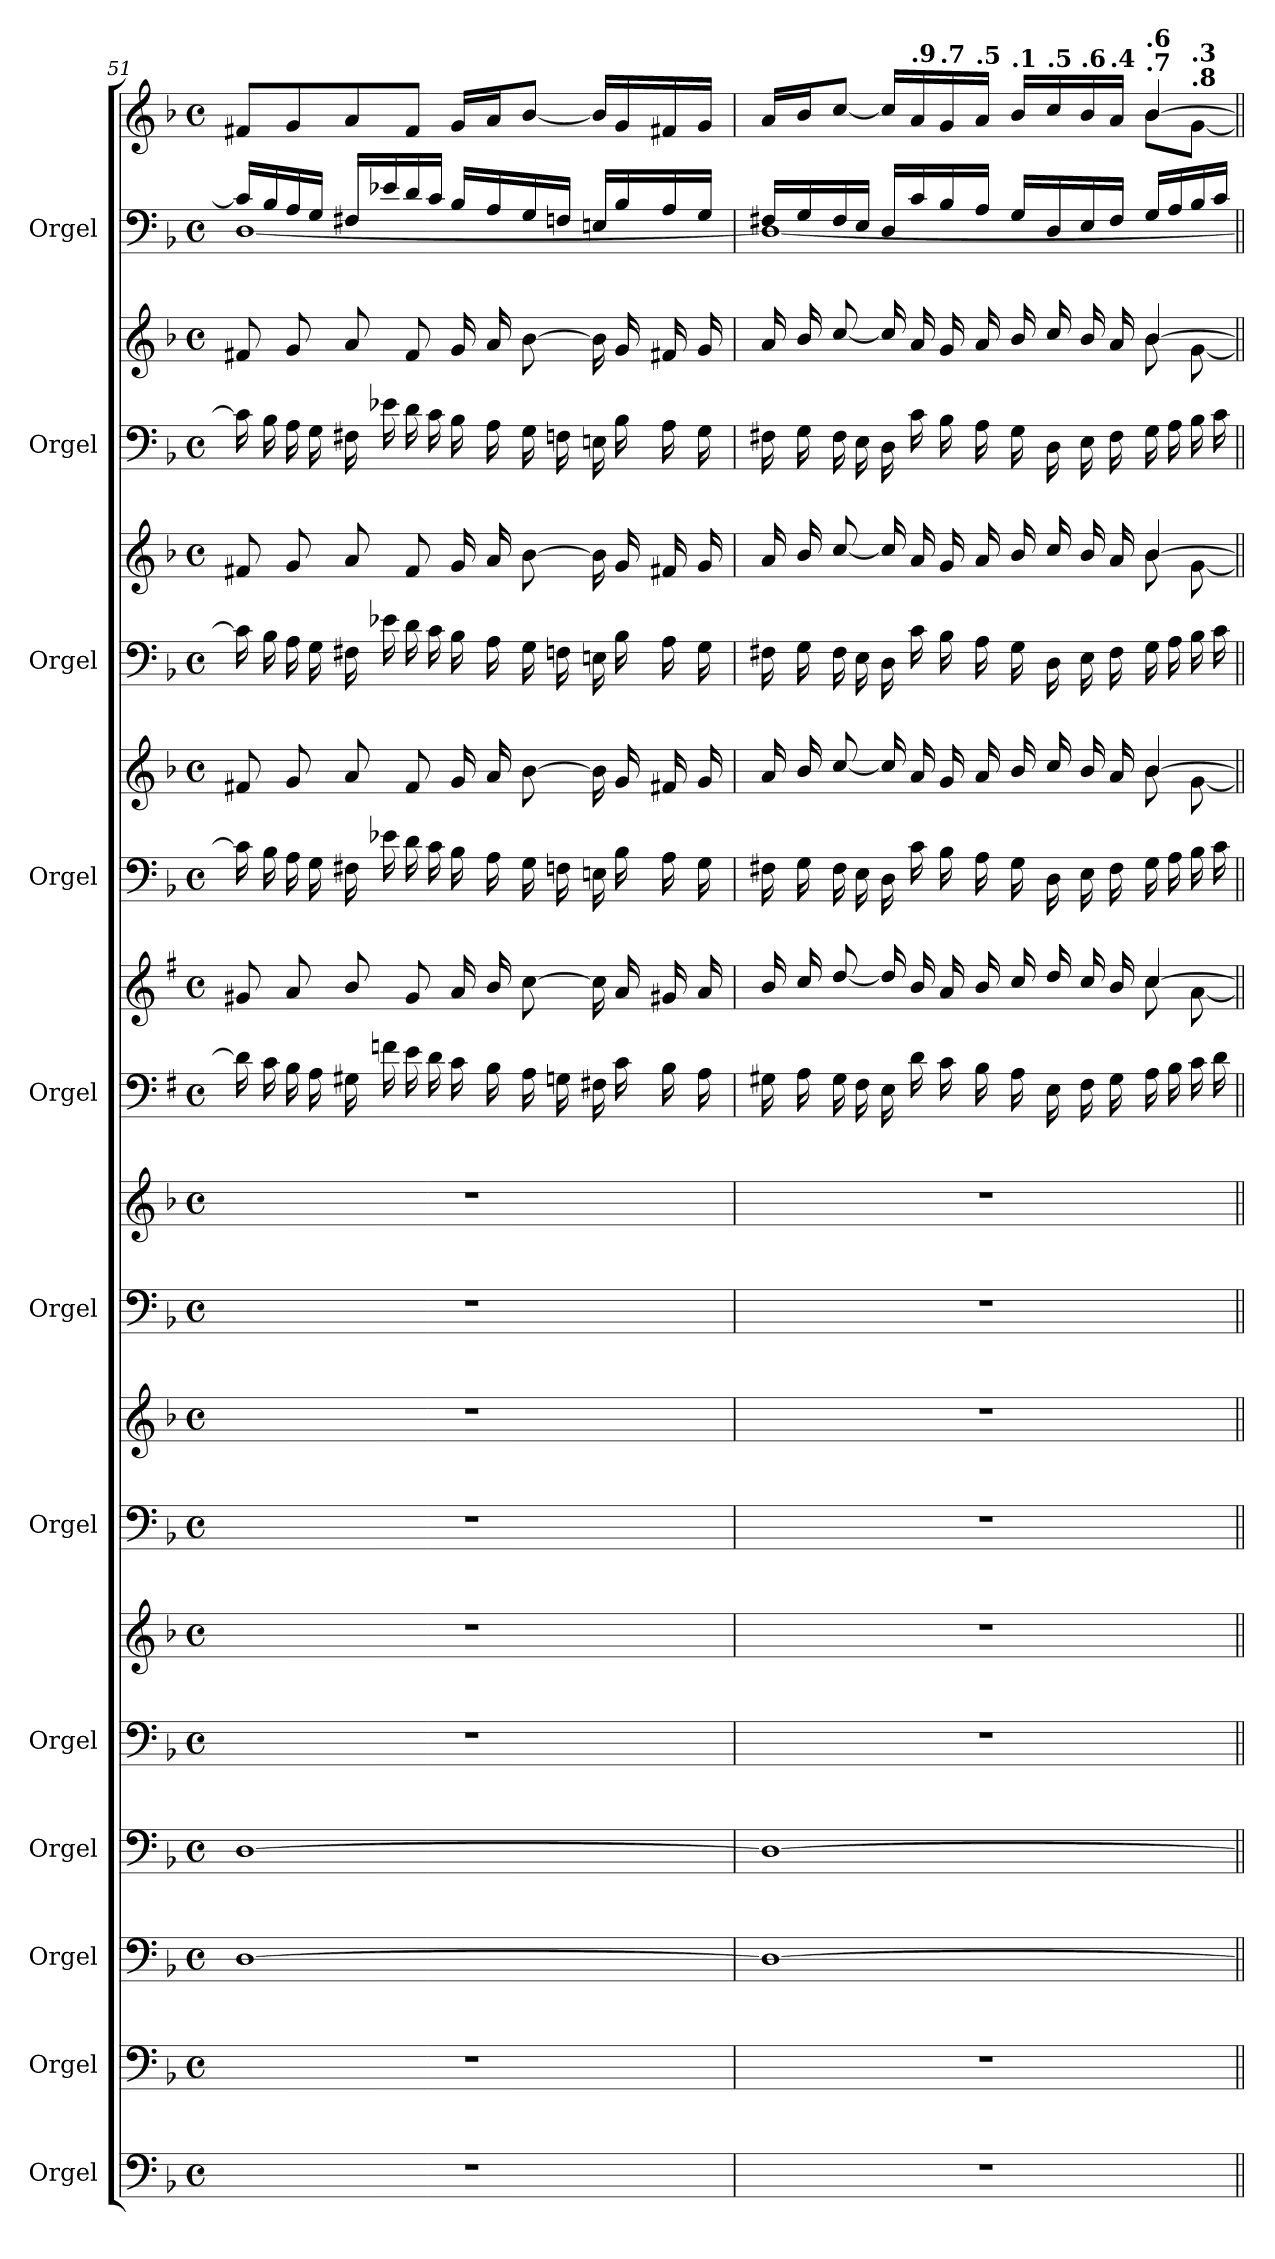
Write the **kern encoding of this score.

**kern	**kern	**kern	**kern	**kern	**kern	**kern	**kern	**kern	**kern	**kern	**kern	**kern	**kern	**kern	**kern	**kern	**kern	**kern	**kern
*part12	*part11	*part10	*part9	*part8	*part8	*part7	*part7	*part6	*part6	*part5	*part5	*part4	*part4	*part3	*part3	*part2	*part2	*part1	*part1
*staff20	*staff19	*staff18	*staff17	*staff16	*staff15	*staff14	*staff13	*staff12	*staff11	*staff10	*staff9	*staff8	*staff7	*staff6	*staff5	*staff4	*staff3	*staff2	*staff1
*I"Orgel	*I"Orgel	*I"Orgel	*I"Orgel	*I"Orgel	*	*I"Orgel	*	*I"Orgel	*	*I"Orgel	*	*I"Orgel	*	*I"Orgel	*	*I"Orgel	*	*I"Orgel	*
*clefF4	*clefF4	*clefF4	*clefF4	*clefF4	*clefG2	*clefF4	*clefG2	*clefF4	*clefG2	*clefF4	*clefG2	*clefF4	*clefG2	*clefF4	*clefG2	*clefF4	*clefG2	*clefF4	*clefG2
*	*	*	*	*	*	*	*	*	*	*ITrd1c2	*ITrd1c2	*	*	*	*	*	*	*	*
*k[b-]	*k[b-]	*k[b-]	*k[b-]	*k[b-]	*k[b-]	*k[b-]	*k[b-]	*k[b-]	*k[b-]	*k[b-]	*k[b-]	*k[b-]	*k[b-]	*k[b-]	*k[b-]	*k[b-]	*k[b-]	*k[b-]	*k[b-]
*M4/4	*M4/4	*M4/4	*M4/4	*M4/4	*M4/4	*M4/4	*M4/4	*M4/4	*M4/4	*M4/4	*M4/4	*M4/4	*M4/4	*M4/4	*M4/4	*M4/4	*M4/4	*M4/4	*M4/4
*met(c)	*met(c)	*met(c)	*met(c)	*met(c)	*met(c)	*met(c)	*met(c)	*met(c)	*met(c)	*met(c)	*met(c)	*met(c)	*met(c)	*met(c)	*met(c)	*met(c)	*met(c)	*met(c)	*met(c)
=51	=51	=51	=51	=51	=51	=51	=51	=51	=51	=51	=51	=51	=51	=51	=51	=51	=51	=51	=51
*	*	*	*	*	*	*	*	*	*	*	*	*	*	*	*	*	*	*^	*
1r	1r	[1D	[1D	1r	1r	1r	1r	1r	1r	16c\]	8f#X/	16c\]	8f#X/	16c\]	8f#X/	16c\]	8f#X/	16c/LL]	[1D	8f#X/L
.	.	.	.	.	.	.	.	.	.	16B-\	.	16B-\	.	16B-\	.	16B-\	.	16B-/	.	.
.	.	.	.	.	.	.	.	.	.	16A\	8g/	16A\	8g/	16A\	8g/	16A\	8g/	16A/	.	8g/
.	.	.	.	.	.	.	.	.	.	16G\	.	16G\	.	16G\	.	16G\	.	16G/JJ	.	.
.	.	.	.	.	.	.	.	.	.	16F#X\	8a/	16F#X\	8a/	16F#X\	8a/	16F#X\	8a/	16F#X/LL	.	8a/
.	.	.	.	.	.	.	.	.	.	16e-X\	.	16e-X\	.	16e-X\	.	16e-X\	.	16e-X/	.	.
.	.	.	.	.	.	.	.	.	.	16d\	8f#/	16d\	8f#/	16d\	8f#/	16d\	8f#/	16d/	.	8f#/J
.	.	.	.	.	.	.	.	.	.	16c\	.	16c\	.	16c\	.	16c\	.	16c/JJ	.	.
.	.	.	.	.	.	.	.	.	.	16B-\	16g/	16B-\	16g/	16B-\	16g/	16B-\	16g/	16B-/LL	.	16g/LL
.	.	.	.	.	.	.	.	.	.	16A\	16a/	16A\	16a/	16A\	16a/	16A\	16a/	16A/	.	16a/J
.	.	.	.	.	.	.	.	.	.	16G\	[8b-\	16G\	[8b-\	16G\	[8b-\	16G\	[8b-\	16G/	.	[8b-/J
.	.	.	.	.	.	.	.	.	.	16Fn\	.	16Fn\	.	16Fn\	.	16Fn\	.	16Fn/JJ	.	.
.	.	.	.	.	.	.	.	.	.	16En\	16b-\]	16En\	16b-\]	16En\	16b-\]	16En\	16b-\]	16En/LL	.	16b-/LL]
.	.	.	.	.	.	.	.	.	.	16B-\	16g/	16B-\	16g/	16B-\	16g/	16B-\	16g/	16B-/	.	16g/
.	.	.	.	.	.	.	.	.	.	16A\	16f#X/	16A\	16f#X/	16A\	16f#X/	16A\	16f#X/	16A/	.	16f#X/
.	.	.	.	.	.	.	.	.	.	16G\	16g/	16G\	16g/	16G\	16g/	16G\	16g/	16G/JJ	.	16g/JJ
=52	=52	=52	=52	=52	=52	=52	=52	=52	=52	=52	=52	=52	=52	=52	=52	=52	=52	=52	=52	=52
*	*	*	*	*	*	*	*	*	*	*	*	*	*	*	*	*	*	*	*	*MM72
*	*	*	*	*	*	*	*	*	*	*	*^	*	*^	*	*^	*	*^	*	*	*^
1r	1r	1D_	1D_	1r	1r	1r	1r	1r	1r	16F#X\	16a/	2.ryy	16F#X\	16a/	2.ryy	16F#X\	16a/	2.ryy	16F#X\	16a/	2.ryy	16F#X/LL	1D_	16a/LL	2.ryy
.	.	.	.	.	.	.	.	.	.	16G\	16b-/	.	16G\	16b-/	.	16G\	16b-/	.	16G\	16b-/	.	16G/	.	16b-/J	.
.	.	.	.	.	.	.	.	.	.	16F#\	[8cc/	.	16F#\	[8cc/	.	16F#\	[8cc/	.	16F#\	[8cc/	.	16F#/	.	[8cc/J	.
.	.	.	.	.	.	.	.	.	.	16E\	.	.	16E\	.	.	16E\	.	.	16E\	.	.	16E/JJ	.	.	.
.	.	.	.	.	.	.	.	.	.	16D\	16cc/]	.	16D\	16cc/]	.	16D\	16cc/]	.	16D\	16cc/]	.	16D/LL	.	16cc/LL]	.
*	*	*	*	*	*	*	*	*	*	*	*	*	*	*	*	*	*	*	*	*	*	*	*	*MM71	*
!	!	!	!	!	!	!	!	!	!	!	!	!	!	!	!	!	!	!	!	!	!	!	!	!LO:TX:a:B:t=.9	!
.	.	.	.	.	.	.	.	.	.	16c\	16a/	.	16c\	16a/	.	16c\	16a/	.	16c\	16a/	.	16c/	.	16a/	.
*	*	*	*	*	*	*	*	*	*	*	*	*	*	*	*	*	*	*	*	*	*	*	*	*MM71	*
!	!	!	!	!	!	!	!	!	!	!	!	!	!	!	!	!	!	!	!	!	!	!	!	!LO:TX:a:B:t=.7	!
.	.	.	.	.	.	.	.	.	.	16B-\	16g/	.	16B-\	16g/	.	16B-\	16g/	.	16B-\	16g/	.	16B-/	.	16g/	.
*	*	*	*	*	*	*	*	*	*	*	*	*	*	*	*	*	*	*	*	*	*	*	*	*MM71	*
!	!	!	!	!	!	!	!	!	!	!	!	!	!	!	!	!	!	!	!	!	!	!	!	!LO:TX:a:B:t=.5	!
.	.	.	.	.	.	.	.	.	.	16A\	16a/	.	16A\	16a/	.	16A\	16a/	.	16A\	16a/	.	16A/JJ	.	16a/JJ	.
*	*	*	*	*	*	*	*	*	*	*	*	*	*	*	*	*	*	*	*	*	*	*	*	*MM71	*
!	!	!	!	!	!	!	!	!	!	!	!	!	!	!	!	!	!	!	!	!	!	!	!	!LO:TX:a:B:t=.1	!
.	.	.	.	.	.	.	.	.	.	16G\	16b-/	.	16G\	16b-/	.	16G\	16b-/	.	16G\	16b-/	.	16G/LL	.	16b-/LL	.
*	*	*	*	*	*	*	*	*	*	*	*	*	*	*	*	*	*	*	*	*	*	*	*	*MM70	*
!	!	!	!	!	!	!	!	!	!	!	!	!	!	!	!	!	!	!	!	!	!	!	!	!LO:TX:a:B:t=.5	!
.	.	.	.	.	.	.	.	.	.	16D\	16cc/	.	16D\	16cc/	.	16D\	16cc/	.	16D\	16cc/	.	16D/	.	16cc/	.
*	*	*	*	*	*	*	*	*	*	*	*	*	*	*	*	*	*	*	*	*	*	*	*	*MM69	*
!	!	!	!	!	!	!	!	!	!	!	!	!	!	!	!	!	!	!	!	!	!	!	!	!LO:TX:a:B:t=.6	!
.	.	.	.	.	.	.	.	.	.	16E\	16b-/	.	16E\	16b-/	.	16E\	16b-/	.	16E\	16b-/	.	16E/	.	16b-/	.
*	*	*	*	*	*	*	*	*	*	*	*	*	*	*	*	*	*	*	*	*	*	*	*	*MM68	*
!	!	!	!	!	!	!	!	!	!	!	!	!	!	!	!	!	!	!	!	!	!	!	!	!LO:TX:a:B:t=.4	!
.	.	.	.	.	.	.	.	.	.	16F#\	16a/	.	16F#\	16a/	.	16F#\	16a/	.	16F#\	16a/	.	16F#/JJ	.	16a/JJ	.
*	*	*	*	*	*	*	*	*	*	*	*	*	*	*	*	*	*	*	*	*	*	*	*	*MM66	*
!	!	!	!	!	!	!	!	!	!	!	!	!	!	!	!	!	!	!	!	!	!	!	!	!LO:TX:a:B:t=.7	!
!	!	!	!	!	!	!	!	!	!	!	!	!	!	!	!	!	!	!	!	!	!	!	!	!LO:TX:a:B:t=.6	!
.	.	.	.	.	.	.	.	.	.	16G\	[4b-/	8b-\	16G\	[4b-/	8b-\	16G\	[4b-/	8b-\	16G\	[4b-/	8b-\	16G/LL	.	[4b-/	8b-\L
*	*	*	*	*	*	*	*	*	*	*	*	*	*	*	*	*	*	*	*	*	*	*	*	*MM64	*
.	.	.	.	.	.	.	.	.	.	16A\	.	.	16A\	.	.	16A\	.	.	16A\	.	.	16A/	.	.	.
*	*	*	*	*	*	*	*	*	*	*	*	*	*	*	*	*	*	*	*	*	*	*	*	*MM61	*
!	!	!	!	!	!	!	!	!	!	!	!	!	!	!	!	!	!	!	!	!	!	!	!	!	!LO:TX:a:B:t=.8
!	!	!	!	!	!	!	!	!	!	!	!	!	!	!	!	!	!	!	!	!	!	!	!	!	!LO:TX:a:B:t=.3
.	.	.	.	.	.	.	.	.	.	16B-\	.	[8g\	16B-\	.	[8g\	16B-\	.	[8g\	16B-\	.	[8g\	16B-/	.	.	[8g\J
*	*	*	*	*	*	*	*	*	*	*	*	*	*	*	*	*	*	*	*	*	*	*	*	*MM58	*
.	.	.	.	.	.	.	.	.	.	16c\	.	.	16c\	.	.	16c\	.	.	16c\	.	.	16c/JJ	.	.	.
*	*	*	*	*	*	*	*	*	*	*	*	*	*	*	*	*	*	*	*	*v	*v	*	*	*	*
*	*	*	*	*	*	*	*	*	*	*	*	*	*	*	*	*	*	*	*	*	*v	*v	*	*
*	*	*	*	*	*	*	*	*	*	*	*v	*v	*	*v	*v	*	*v	*v	*	*	*	*v	*v
=||	=||	=||	=||	=||	=||	=||	=||	=||	=||	=||	=||	=||	=||	=||	=||	=||	=||	=||	=||
*-	*-	*-	*-	*-	*-	*-	*-	*-	*-	*-	*-	*-	*-	*-	*-	*-	*-	*-	*-
